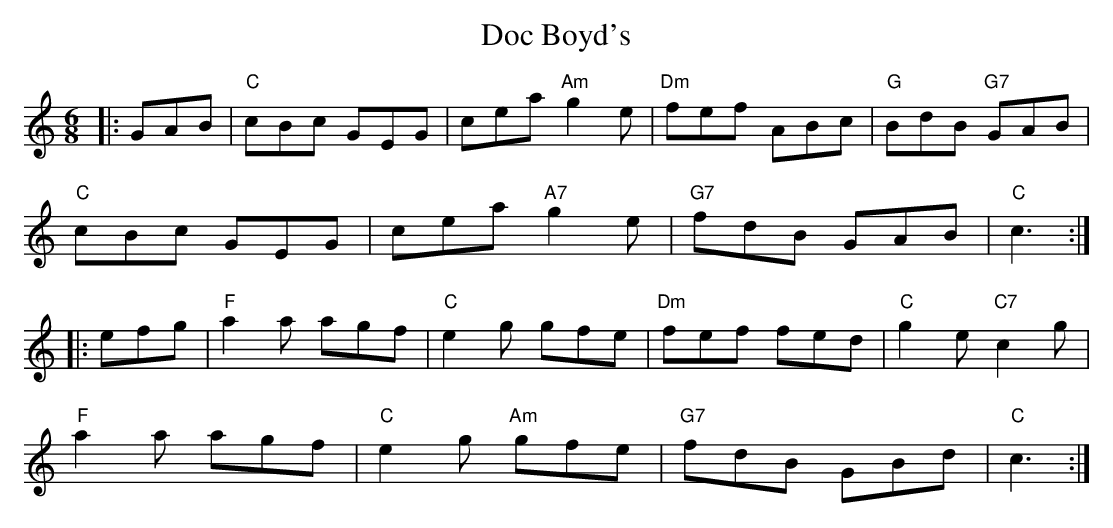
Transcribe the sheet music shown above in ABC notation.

X:1
T: Doc Boyd's
M: 6/8
L: 1/8
K: Cmaj
|:GAB|"C"cBc GEG|cea "Am"g2e|"Dm"fef ABc|"G"BdB "G7"GAB|
"C"cBc GEG|cea "A7"g2e|"G7"fdB GAB|"C"c3:|
|:efg|"F"a2 a agf|"C"e2g gfe|"Dm"fef ""fed|"C"g2 e "C7"c2g|
"F"a2 a agf|"C"e2g "Am"gfe|"G7"fdB GBd|"C"c3:|
